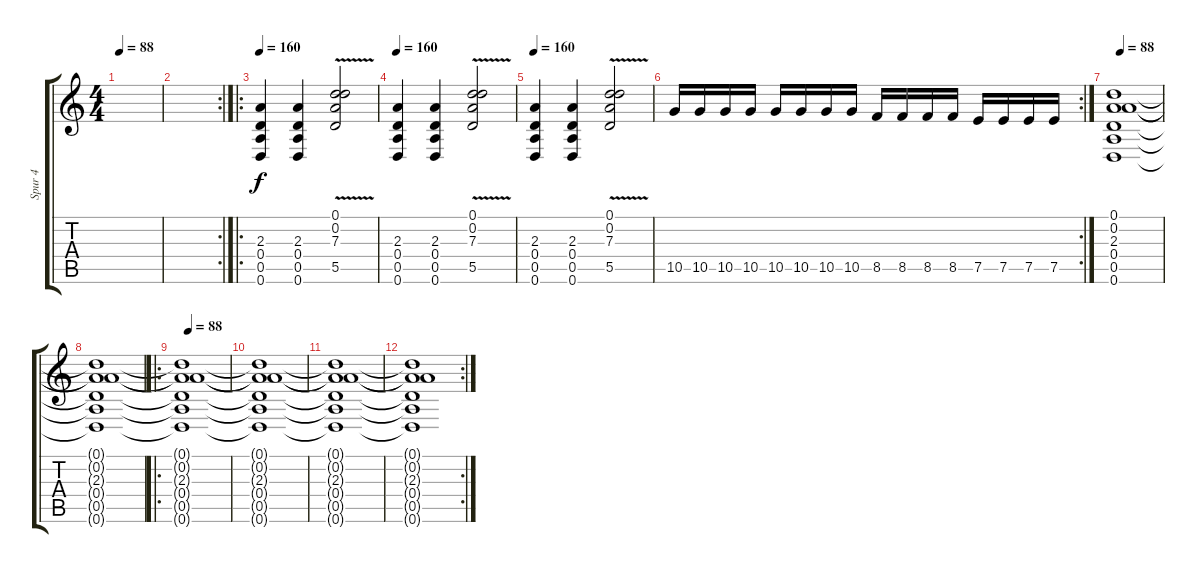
\track ("Spur 4" "Spur 4") {instrument distortionguitar}
\staff {score tabs}
\tuning (D4 A3 G3 D3 A2 D2) {hide}
\ts (4 4)
\tempo 88
\clef g2
\ks c
|
\rc 2
|
\ro
\tempo 160
(2.3 0.4 0.5 0.6).4 (2.3 0.4 0.5 0.6).4 (0.1{v} 0.2{v} 7.3{v} 5.5{v}).2 |
\tempo 160
(2.3 0.4 0.5 0.6).4 (2.3 0.4 0.5 0.6).4 (0.1{v} 0.2{v} 7.3{v} 5.5{v}).2 |
\tempo 160
(2.3 0.4 0.5 0.6).4 (2.3 0.4 0.5 0.6).4 (0.1{v} 0.2{v} 7.3{v} 5.5{v}).2 |
\rc 2
10.5.16 10.5.16 10.5.16 10.5.16 10.5.16 10.5.16 10.5.16 10.5.16 8.5.16 8.5.16 8.5.16 8.5.16 7.5.16 7.5.16 7.5.16 7.5.16 |
\tempo 88
(0.1 0.2 2.3 0.4 0.5 0.6).1 |
(0.1{t} 0.2{t} 2.3{t} 0.4{t} 0.5{t} 0.6{t}).1 |
\ro
\tempo 88
(0.1{t} 0.2{t} 2.3{t} 0.4{t} 0.5{t} 0.6{t}).1 |
(0.1{t} 0.2{t} 2.3{t} 0.4{t} 0.5{t} 0.6{t}).1 |
(0.1{t} 0.2{t} 2.3{t} 0.4{t} 0.5{t} 0.6{t}).1 |
\rc 2
(0.1{t} 0.2{t} 2.3{t} 0.4{t} 0.5{t} 0.6{t}).1
